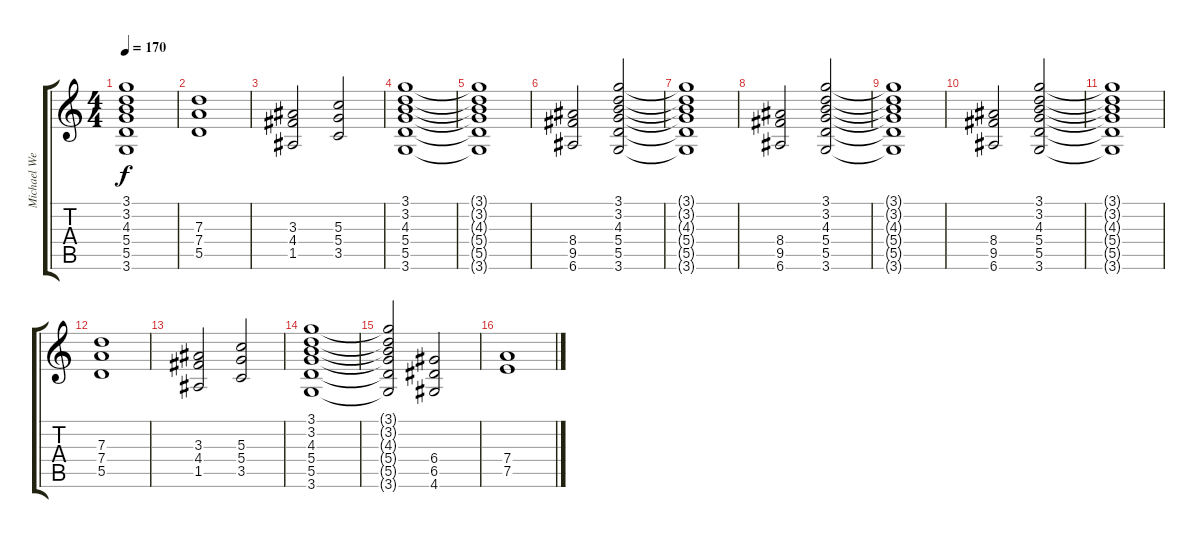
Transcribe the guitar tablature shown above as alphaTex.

\track ("Michael Weikath" "Michael We") {instrument distortionguitar}
\staff {score tabs}
\tuning (E4 B3 G3 D3 A2 E2) {hide}
\ts (4 4)
\tempo 170
\clef g2
\ks c
(3.1{t} 3.2{t} 4.3{t} 5.4{t} 5.5{t} 3.6{t}).1{dy f} |
(7.3 7.4 5.5).1 |
(3.3 4.4 1.5).2 (5.3 5.4 3.5).2 |
(3.1 3.2 4.3 5.4 5.5 3.6).1 |
(3.1{t} 3.2{t} 4.3{t} 5.4{t} 5.5{t} 3.6{t}).1 |
(8.4 9.5 6.6).2 (3.1 3.2 4.3 5.4 5.5 3.6).2 |
(3.1{t} 3.2{t} 4.3{t} 5.4{t} 5.5{t} 3.6{t}).1 |
(8.4 9.5 6.6).2 (3.1 3.2 4.3 5.4 5.5 3.6).2 |
(3.1{t} 3.2{t} 4.3{t} 5.4{t} 5.5{t} 3.6{t}).1 |
(8.4 9.5 6.6).2 (3.1 3.2 4.3 5.4 5.5 3.6).2 |
(3.1{t} 3.2{t} 4.3{t} 5.4{t} 5.5{t} 3.6{t}).1 |
(7.3 7.4 5.5).1 |
(3.3 4.4 1.5).2 (5.3 5.4 3.5).2 |
(3.1 3.2 4.3 5.4 5.5 3.6).1 |
(3.1{t} 3.2{t} 4.3{t} 5.4{t} 5.5{t} 3.6{t}).2 (6.4 6.5 4.6).2 |
(7.4 7.5).1
